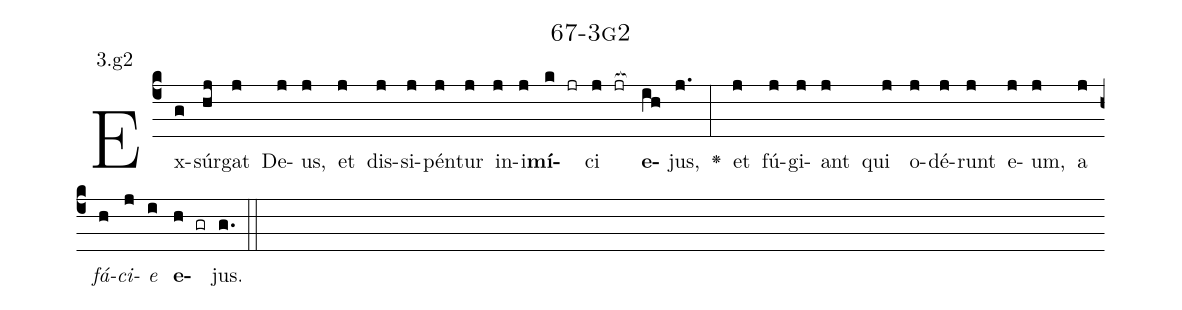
name: 67-3g2;
annotation: 3.g2;
%%
(c4)Ex(g)súr(hj)gat(j) De(j)us,(j) et(j) dis(j)si(j)pén(j)tur(j) in(j)i(j)<b>mí</b>(k jr)ci(j jr[ocb:1{]) <b>e</b>(ih[ocb:0}])jus,(j.) <v>\greheightstar</v>(:) et(j) fú(j)gi(j)ant(j) qui(j) o(j)dé(j)runt(j) e(j)um,(j) a(j) <i>fá</i>(h)<i>ci</i>(j)<i>e</i>(i) <b>e</b>(h gr)jus.(g.) (::)


%E(j) u(h) o(j) u(i) a(h) e.(g.) (::)
